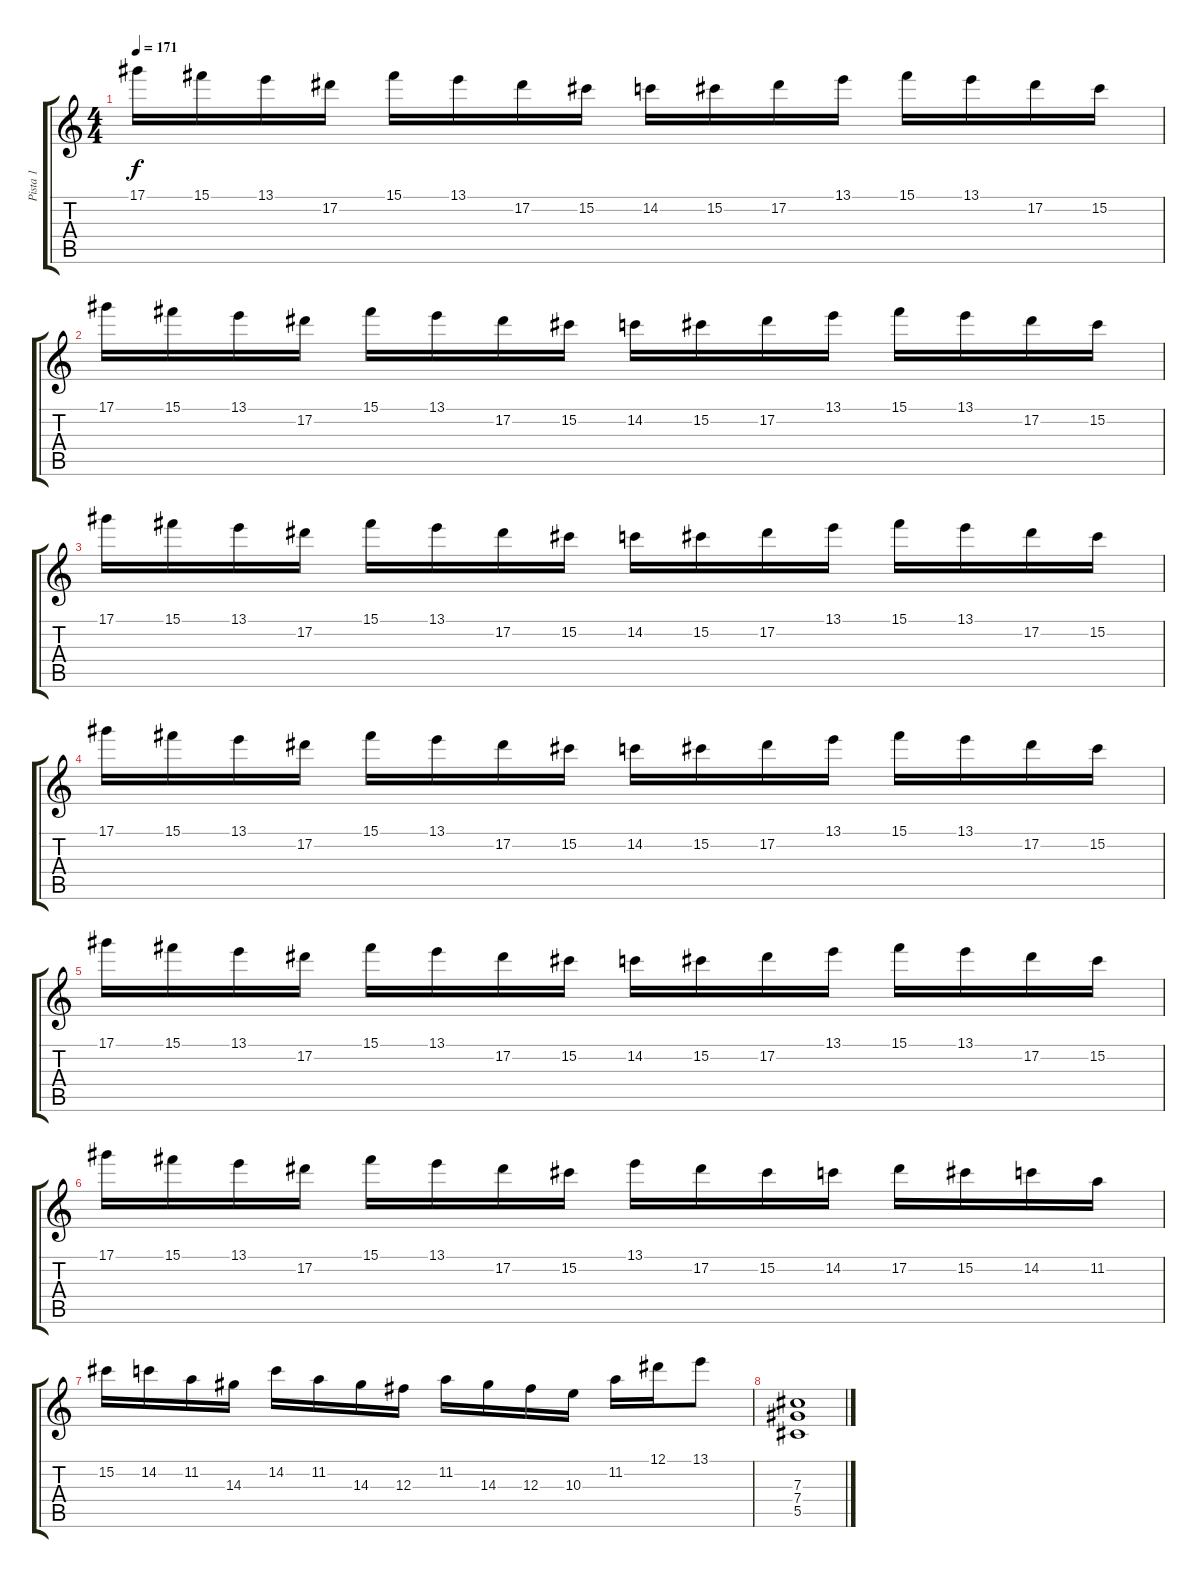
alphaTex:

\track ("Pista 1" "Pista 1") {instrument distortionguitar}
\staff {score tabs}
\tuning (Eb4 Bb3 Gb3 Db3 Ab2 Eb2) {hide}
\ts (4 4)
\tempo 171
\clef g2
\ks c
17.1.16{dy f} 15.1.16 13.1.16 17.2.16 15.1.16 13.1.16 17.2.16 15.2.16 14.2.16 15.2.16 17.2.16 13.1.16 15.1.16 13.1.16 17.2.16 15.2.16 |
17.1.16 15.1.16 13.1.16 17.2.16 15.1.16 13.1.16 17.2.16 15.2.16 14.2.16 15.2.16 17.2.16 13.1.16 15.1.16 13.1.16 17.2.16 15.2.16 |
17.1.16 15.1.16 13.1.16 17.2.16 15.1.16 13.1.16 17.2.16 15.2.16 14.2.16 15.2.16 17.2.16 13.1.16 15.1.16 13.1.16 17.2.16 15.2.16 |
17.1.16 15.1.16 13.1.16 17.2.16 15.1.16 13.1.16 17.2.16 15.2.16 14.2.16 15.2.16 17.2.16 13.1.16 15.1.16 13.1.16 17.2.16 15.2.16 |
17.1.16 15.1.16 13.1.16 17.2.16 15.1.16 13.1.16 17.2.16 15.2.16 14.2.16 15.2.16 17.2.16 13.1.16 15.1.16 13.1.16 17.2.16 15.2.16 |
17.1.16 15.1.16 13.1.16 17.2.16 15.1.16 13.1.16 17.2.16 15.2.16 13.1.16 17.2.16 15.2.16 14.2.16 17.2.16 15.2.16 14.2.16 11.2.16 |
15.2.16 14.2.16 11.2.16 14.3.16 14.2.16 11.2.16 14.3.16 12.3.16 11.2.16 14.3.16 12.3.16 10.3.16 11.2.16 12.1.16 13.1.8 |
(7.3 7.4 5.5).1
